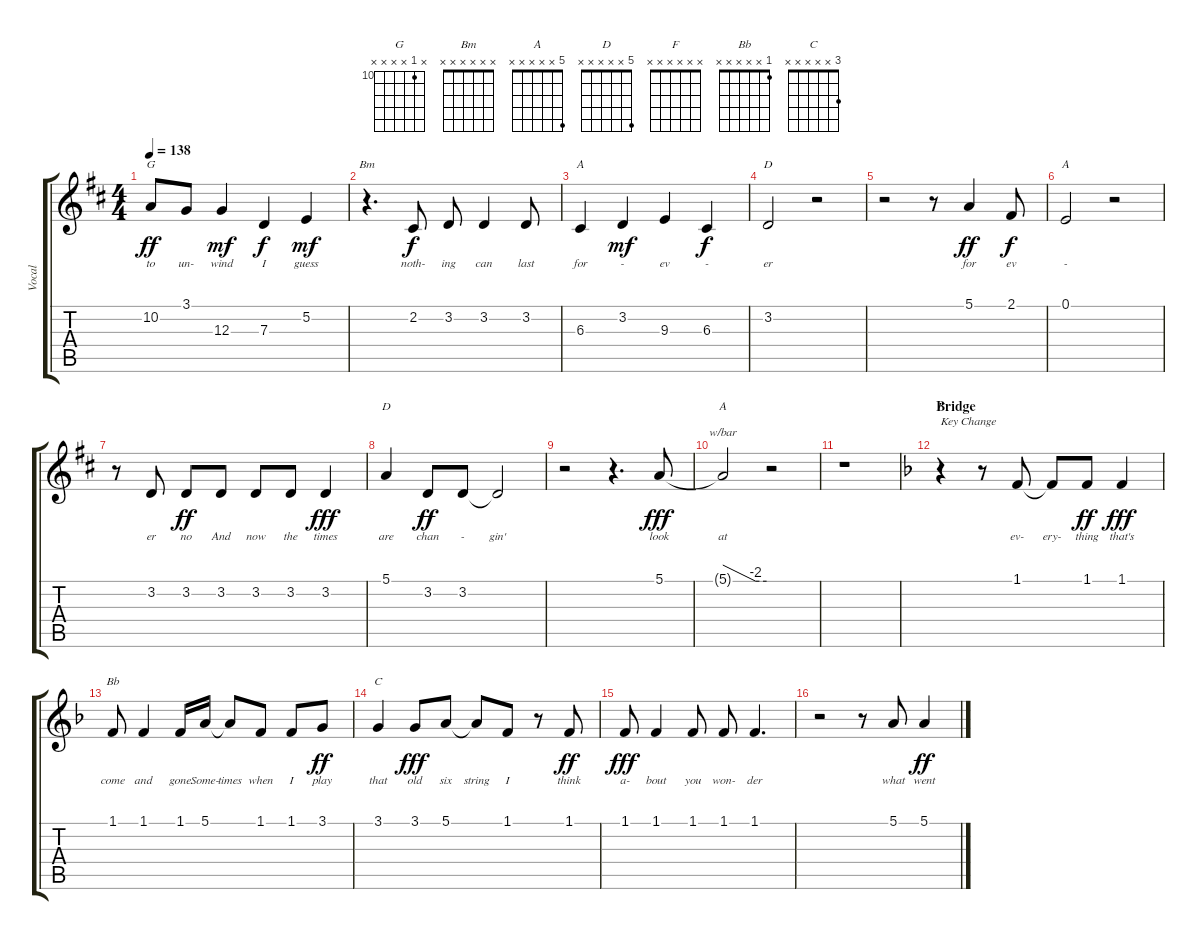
\track ("Vocal" "Vocal") {instrument synthbrass1}
\staff {score tabs}
\tuning (E4 B3 G3 D3 A2 E2) {hide}
\chord ("G" x 10 x x x x) {firstfret 10}
\chord ("Bm" x x x x x x)
\chord ("A" x x 6 x x x) {firstfret 6}
\chord ("D" x 3 x x x x)
\chord ("A" 0 x x x x x)
\chord ("D" 5 x x x x x)
\chord ("A" 5 x x x x x)
\chord ("F" x x x x x x)
\chord ("Bb" 1 x x x x x)
\chord ("C" 3 x x x x x)
\ts (4 4)
\tempo 138
\clef g2
\ks d
10.2.8{ch "G" lyrics (0 "to") lyrics (1 "") lyrics (2 "") lyrics (3 "") lyrics (4 "") dy ff} 3.1.8{lyrics (0 "un-") lyrics (1 "") lyrics (2 "") lyrics (3 "") lyrics (4 "")} 12.3.4{lyrics (0 "wind") lyrics (1 "") lyrics (2 "") lyrics (3 "") lyrics (4 "") dy mf} 7.3.4{lyrics (0 "I") lyrics (1 "") lyrics (2 "") lyrics (3 "") lyrics (4 "") dy f} 5.2.4{lyrics (0 "guess") lyrics (1 "") lyrics (2 "") lyrics (3 "") lyrics (4 "") dy mf} |
r.4{d ch "Bm"} 2.2.8{lyrics (0 "noth-") lyrics (1 "") lyrics (2 "") lyrics (3 "") lyrics (4 "") dy f} 3.2.8{lyrics (0 "ing") lyrics (1 "") lyrics (2 "") lyrics (3 "") lyrics (4 "")} 3.2.4{lyrics (0 "can") lyrics (1 "") lyrics (2 "") lyrics (3 "") lyrics (4 "")} 3.2.8{lyrics (0 "last") lyrics (1 "") lyrics (2 "") lyrics (3 "") lyrics (4 "")} |
6.3.4{ch "A" lyrics (0 "for") lyrics (1 "") lyrics (2 "") lyrics (3 "") lyrics (4 "")} 3.2.4{lyrics (0 "-") lyrics (1 "") lyrics (2 "") lyrics (3 "") lyrics (4 "") dy mf} 9.3.4{lyrics (0 "ev") lyrics (1 "") lyrics (2 "") lyrics (3 "") lyrics (4 "")} 6.3.4{lyrics (0 "-") lyrics (1 "") lyrics (2 "") lyrics (3 "") lyrics (4 "") dy f} |
3.2.2{ch "D" lyrics (0 "er") lyrics (1 "") lyrics (2 "") lyrics (3 "") lyrics (4 "")} r.2 |
r.2 r.8 5.1.4{lyrics (0 "for") lyrics (1 "") lyrics (2 "") lyrics (3 "") lyrics (4 "") dy ff} 2.1.8{lyrics (0 "ev") lyrics (1 "") lyrics (2 "") lyrics (3 "") lyrics (4 "") dy f} |
0.1.2{ch "A" lyrics (0 "-") lyrics (1 "") lyrics (2 "") lyrics (3 "") lyrics (4 "")} r.2 |
r.8 3.2.8{lyrics (0 "er") lyrics (1 "") lyrics (2 "") lyrics (3 "") lyrics (4 "")} 3.2.8{lyrics (0 "no") lyrics (1 "") lyrics (2 "") lyrics (3 "") lyrics (4 "") dy ff} 3.2.8{lyrics (0 "And") lyrics (1 "") lyrics (2 "") lyrics (3 "") lyrics (4 "")} 3.2.8{lyrics (0 "now") lyrics (1 "") lyrics (2 "") lyrics (3 "") lyrics (4 "")} 3.2.8{lyrics (0 "the") lyrics (1 "") lyrics (2 "") lyrics (3 "") lyrics (4 "")} 3.2.4{lyrics (0 "times") lyrics (1 "") lyrics (2 "") lyrics (3 "") lyrics (4 "") dy fff} |
5.1.4{ch "D" lyrics (0 "are") lyrics (1 "") lyrics (2 "") lyrics (3 "") lyrics (4 "")} 3.2.8{lyrics (0 "chan") lyrics (1 "") lyrics (2 "") lyrics (3 "") lyrics (4 "") dy ff} 3.2.8{lyrics (0 "-") lyrics (1 "") lyrics (2 "") lyrics (3 "") lyrics (4 "")} 3.2{t}.2{lyrics (0 "gin'") lyrics (1 "") lyrics (2 "") lyrics (3 "") lyrics (4 "")} |
r.2 r.4{d} 5.1.8{lyrics (0 "look") lyrics (1 "") lyrics (2 "") lyrics (3 "") lyrics (4 "") dy fff} |
5.1{t}.2{tbe (custom default 0 0 45 -8 60 -8) ch "A" lyrics (0 "at") lyrics (1 "") lyrics (2 "") lyrics (3 "") lyrics (4 "")} r.2 |
r.1 |
\section ("" "Bridge")
\ks f
r.4{ch "F" txt "Key Change"} r.8 1.1.8{lyrics (0 "ev-") lyrics (1 "") lyrics (2 "") lyrics (3 "") lyrics (4 "")} 1.1{t}.8{lyrics (0 "ery-") lyrics (1 "") lyrics (2 "") lyrics (3 "") lyrics (4 "")} 1.1.8{lyrics (0 "thing") lyrics (1 "") lyrics (2 "") lyrics (3 "") lyrics (4 "") dy ff} 1.1.4{lyrics (0 "that's") lyrics (1 "") lyrics (2 "") lyrics (3 "") lyrics (4 "") dy fff} |
1.1.8{ch "Bb" lyrics (0 "come") lyrics (1 "") lyrics (2 "") lyrics (3 "") lyrics (4 "")} 1.1.4{lyrics (0 "and") lyrics (1 "") lyrics (2 "") lyrics (3 "") lyrics (4 "")} 1.1.16{lyrics (0 "gone") lyrics (1 "") lyrics (2 "") lyrics (3 "") lyrics (4 "")} 5.1.16{lyrics (0 "Some-") lyrics (1 "") lyrics (2 "") lyrics (3 "") lyrics (4 "")} 5.1{t}.8{lyrics (0 "times") lyrics (1 "") lyrics (2 "") lyrics (3 "") lyrics (4 "")} 1.1.8{lyrics (0 "when") lyrics (1 "") lyrics (2 "") lyrics (3 "") lyrics (4 "")} 1.1.8{lyrics (0 "I") lyrics (1 "") lyrics (2 "") lyrics (3 "") lyrics (4 "")} 3.1.8{lyrics (0 "play") lyrics (1 "") lyrics (2 "") lyrics (3 "") lyrics (4 "") dy ff} |
3.1.4{ch "C" lyrics (0 "that") lyrics (1 "") lyrics (2 "") lyrics (3 "") lyrics (4 "")} 3.1.8{lyrics (0 "old") lyrics (1 "") lyrics (2 "") lyrics (3 "") lyrics (4 "") dy fff} 5.1.8{lyrics (0 "six") lyrics (1 "") lyrics (2 "") lyrics (3 "") lyrics (4 "")} 5.1{t}.8{lyrics (0 "string") lyrics (1 "") lyrics (2 "") lyrics (3 "") lyrics (4 "")} 1.1.8{lyrics (0 "I") lyrics (1 "") lyrics (2 "") lyrics (3 "") lyrics (4 "")} r.8 1.1.8{lyrics (0 "think") lyrics (1 "") lyrics (2 "") lyrics (3 "") lyrics (4 "") dy ff} |
1.1.8{lyrics (0 "a-") lyrics (1 "") lyrics (2 "") lyrics (3 "") lyrics (4 "") dy fff} 1.1.4{lyrics (0 "bout") lyrics (1 "") lyrics (2 "") lyrics (3 "") lyrics (4 "")} 1.1.8{lyrics (0 "you") lyrics (1 "") lyrics (2 "") lyrics (3 "") lyrics (4 "")} 1.1.8{lyrics (0 "won-") lyrics (1 "") lyrics (2 "") lyrics (3 "") lyrics (4 "")} 1.1.4{d lyrics (0 "der") lyrics (1 "") lyrics (2 "") lyrics (3 "") lyrics (4 "")} |
r.2 r.8 5.1.8{lyrics (0 "what") lyrics (1 "") lyrics (2 "") lyrics (3 "") lyrics (4 "")} 5.1.4{lyrics (0 "went") lyrics (1 "") lyrics (2 "") lyrics (3 "") lyrics (4 "") dy ff}
